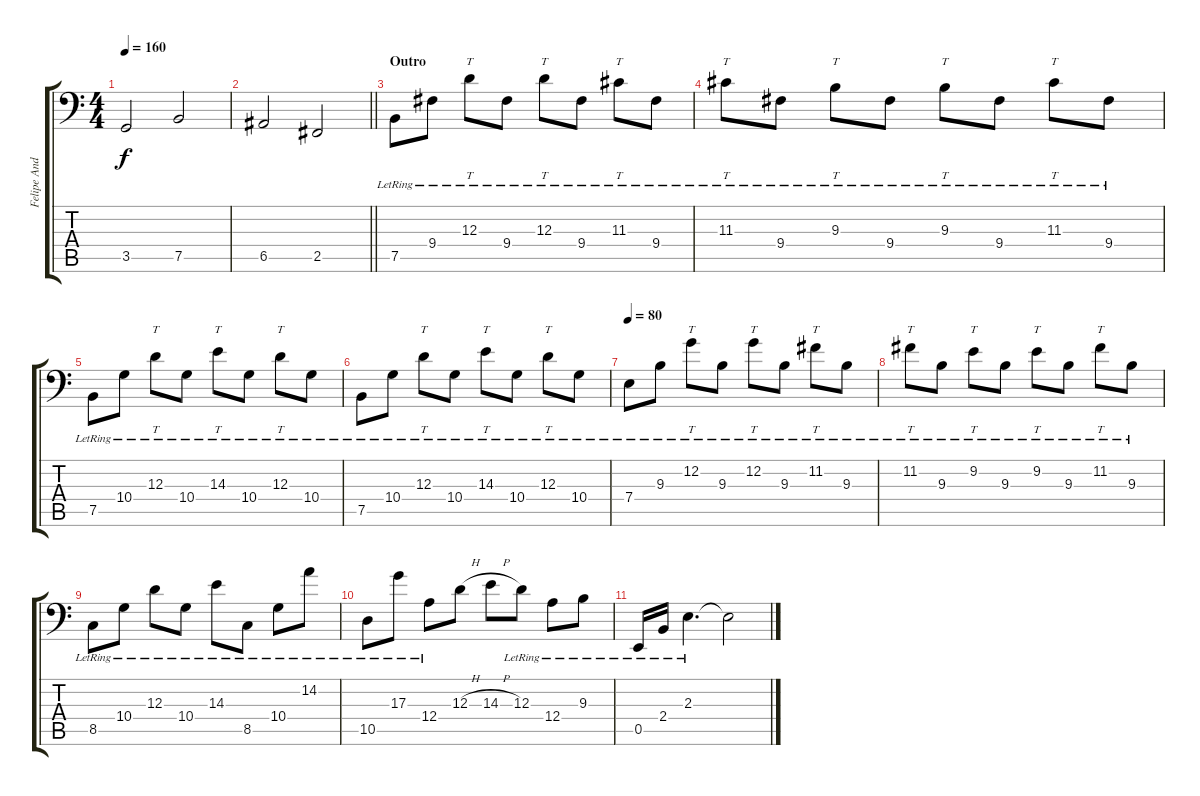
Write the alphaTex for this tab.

\track ("Felipe Andreoli" "Felipe And") {instrument electricbassfinger}
\staff {score tabs}
\tuning (C3 G2 D2 A1 E1 B0) {hide}
\ts (4 4)
\tempo 160
\clef f4
\ks c
3.5.2{dy f} 7.5.2 |
\barLineRight lightlight
6.5.2 2.5.2 |
\section ("" "Outro")
7.5{lr}.8{volume 16 balance 8 instrument electricbassfinger} 9.4{lr}.8 12.3{lr}.8{tt} 9.4{lr}.8 12.3{lr}.8{tt} 9.4{lr}.8 11.3{lr}.8{tt} 9.4{lr}.8 |
11.3{lr}.8{tt} 9.4{lr}.8 9.3{lr}.8{tt} 9.4{lr}.8 9.3{lr}.8{tt} 9.4{lr}.8 11.3{lr}.8{tt} 9.4{lr}.8 |
7.5{lr}.8 10.4{lr}.8 12.3{lr}.8{tt} 10.4{lr}.8 14.3{lr}.8{tt} 10.4{lr}.8 12.3{lr}.8{tt} 10.4{lr}.8 |
7.5{lr}.8 10.4{lr}.8 12.3{lr}.8{tt} 10.4{lr}.8 14.3{lr}.8{tt} 10.4{lr}.8 12.3{lr}.8{tt} 10.4{lr}.8 |
\tempo 80
7.4{lr}.8 9.3{lr}.8 12.2{lr}.8{tt} 9.3{lr}.8 12.2{lr}.8{tt} 9.3{lr}.8 11.2{lr}.8{tt} 9.3{lr}.8 |
11.2{lr}.8{tt} 9.3{lr}.8 9.2{lr}.8{tt} 9.3{lr}.8 9.2{lr}.8{tt} 9.3{lr}.8 11.2{lr}.8{tt} 9.3{lr}.8 |
8.5{lr}.8 10.4{lr}.8 12.3{lr}.8 10.4{lr}.8 14.3{lr}.8 8.5{lr}.8 10.4{lr}.8 14.2{lr}.8 |
10.5{lr}.8 17.3{lr}.8 12.4{lr}.8 12.3{h}.8 14.3{h}.8 12.3{lr}.8 12.4{lr}.8 9.3{lr}.8 |
0.5{lr}.16 2.4{lr}.16 2.3{lr}.4{d} 2.3{t}.2
